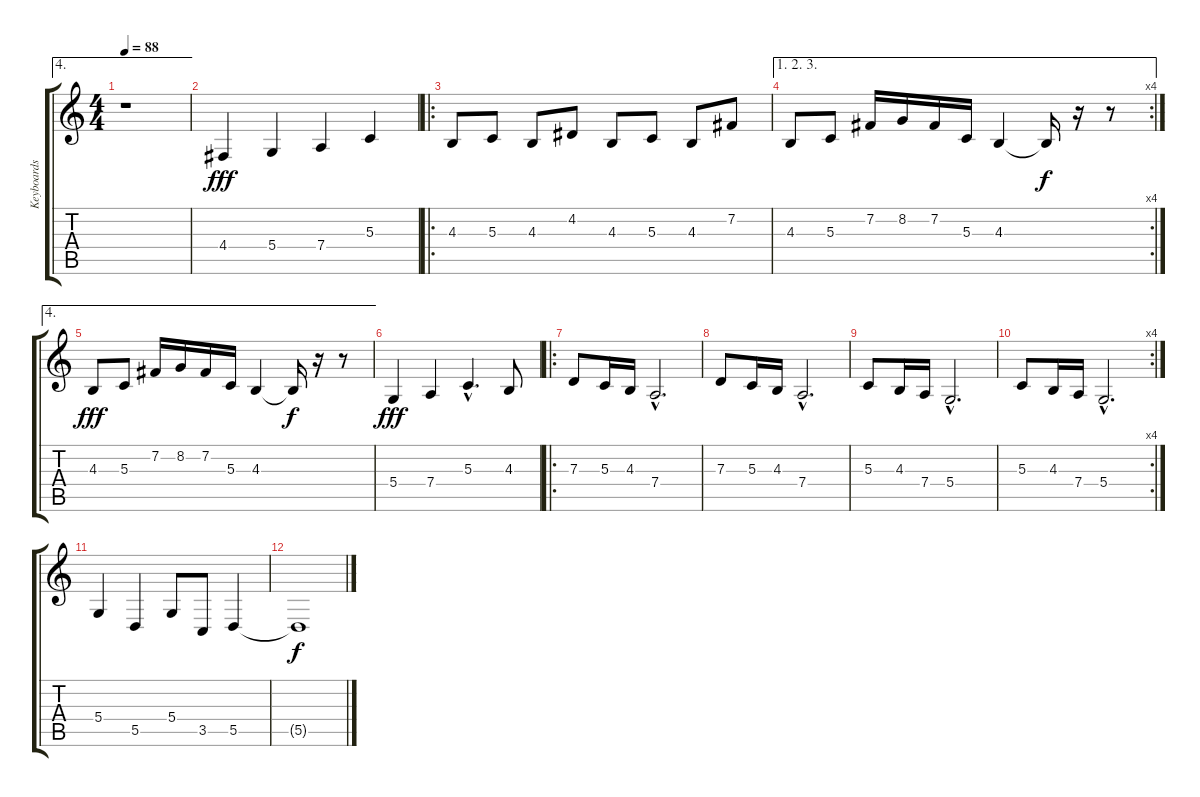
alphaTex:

\track ("Keyboards" "Keyboards") {instrument choiraahs}
\staff {score tabs}
\tuning (E4 B3 G3 D3 A2 E2) {hide}
\ae 4
\ts (4 4)
\tempo 88
\clef g2
\ks c
r.1{dy fff} |
4.4.4 5.4.4 7.4.4 5.3.4 |
\ro
4.3.8 5.3.8 4.3.8 4.2.8 4.3.8 5.3.8 4.3.8 7.2.8 |
\ae (1 2 3)
\rc 4
4.3.8 5.3.8 7.2.16 8.2.16 7.2.16 5.3.16 4.3.4 4.3{t}.16{dy f} r.16 r.8 |
\ae 4
4.3.8{dy fff} 5.3.8 7.2.16 8.2.16 7.2.16 5.3.16 4.3.4 4.3{t}.16{dy f} r.16 r.8 |
5.4.4{dy fff} 7.4.4 5.3{hac}.4{d} 4.3.8 |
\ro
7.3.8 5.3.16 4.3.16 7.4{hac}.2{d} |
7.3.8 5.3.16 4.3.16 7.4{hac}.2{d} |
5.3.8 4.3.16 7.4.16 5.4{hac}.2{d} |
\rc 4
5.3.8 4.3.16 7.4.16 5.4{hac}.2{d} |
5.4.4 5.5.4 5.4.8 3.5.8 5.5.4 |
5.5{t}.1{dy f}
